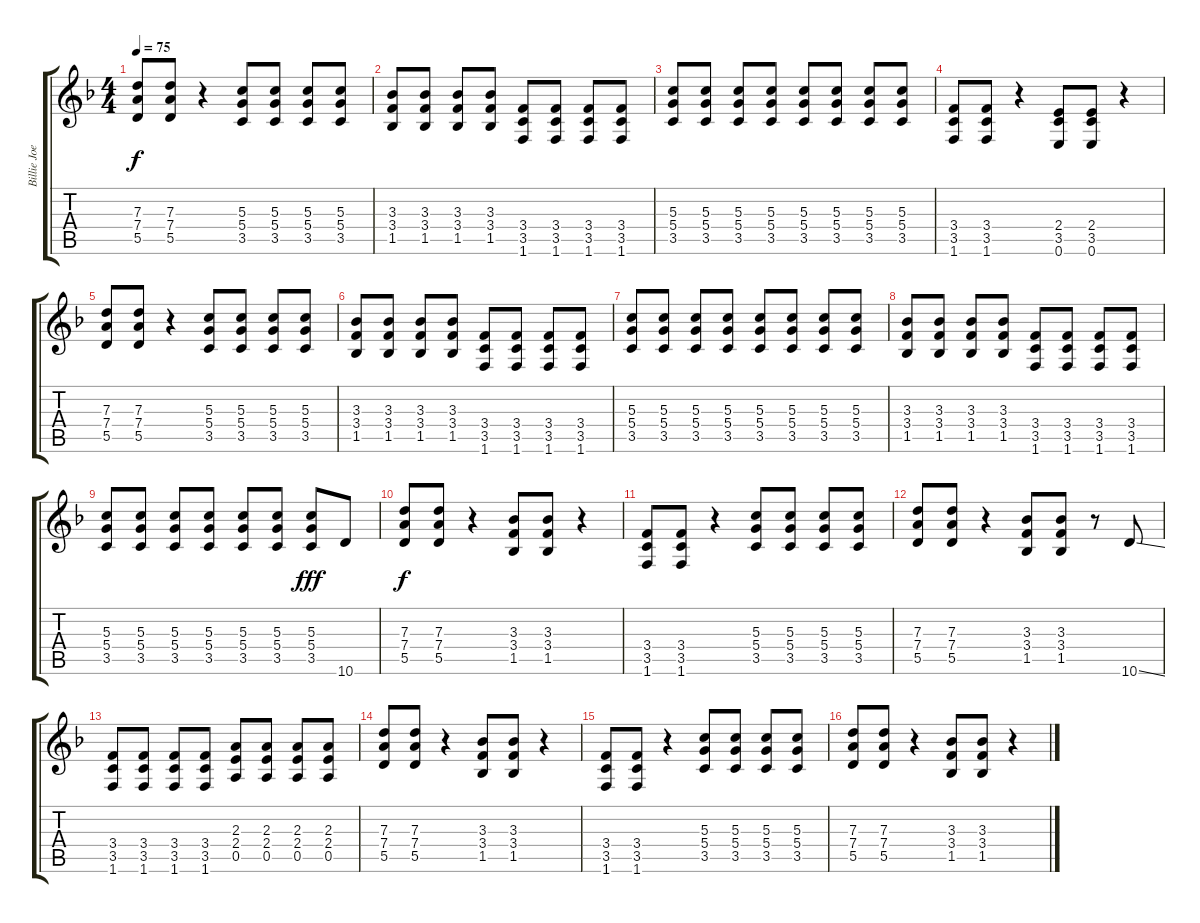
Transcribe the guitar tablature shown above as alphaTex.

\track ("Billie Joe" "Billie Joe") {instrument acousticguitarsteel}
\staff {score tabs}
\tuning (E4 B3 G3 D3 A2 E2) {hide}
\ts (4 4)
\tempo 75
\clef g2
\ks f
(7.3 7.4 5.5).8{dy f} (7.3 7.4 5.5).8 r.4 (5.3 5.4 3.5).8 (5.3 5.4 3.5).8 (5.3 5.4 3.5).8 (5.3 5.4 3.5).8 |
(3.3 3.4 1.5).8 (3.3 3.4 1.5).8 (3.3 3.4 1.5).8 (3.3 3.4 1.5).8 (3.4 3.5 1.6).8 (3.4 3.5 1.6).8 (3.4 3.5 1.6).8 (3.4 3.5 1.6).8 |
(5.3 5.4 3.5).8 (5.3 5.4 3.5).8 (5.3 5.4 3.5).8 (5.3 5.4 3.5).8 (5.3 5.4 3.5).8 (5.3 5.4 3.5).8 (5.3 5.4 3.5).8 (5.3 5.4 3.5).8 |
(3.4 3.5 1.6).8 (3.4 3.5 1.6).8 r.4 (2.4 3.5 0.6).8 (2.4 3.5 0.6).8 r.4 |
(7.3 7.4 5.5).8 (7.3 7.4 5.5).8 r.4 (5.3 5.4 3.5).8 (5.3 5.4 3.5).8 (5.3 5.4 3.5).8 (5.3 5.4 3.5).8 |
(3.3 3.4 1.5).8 (3.3 3.4 1.5).8 (3.3 3.4 1.5).8 (3.3 3.4 1.5).8 (3.4 3.5 1.6).8 (3.4 3.5 1.6).8 (3.4 3.5 1.6).8 (3.4 3.5 1.6).8 |
(5.3 5.4 3.5).8 (5.3 5.4 3.5).8 (5.3 5.4 3.5).8 (5.3 5.4 3.5).8 (5.3 5.4 3.5).8 (5.3 5.4 3.5).8 (5.3 5.4 3.5).8 (5.3 5.4 3.5).8 |
(3.3 3.4 1.5).8 (3.3 3.4 1.5).8 (3.3 3.4 1.5).8 (3.3 3.4 1.5).8 (3.4 3.5 1.6).8 (3.4 3.5 1.6).8 (3.4 3.5 1.6).8 (3.4 3.5 1.6).8 |
(5.3 5.4 3.5).8 (5.3 5.4 3.5).8 (5.3 5.4 3.5).8 (5.3 5.4 3.5).8 (5.3 5.4 3.5).8 (5.3 5.4 3.5).8 (5.3 5.4 3.5).8{dy fff} 10.6.8 |
(7.3 7.4 5.5).8{dy f} (7.3 7.4 5.5).8 r.4 (3.3 3.4 1.5).8 (3.3 3.4 1.5).8 r.4 |
(3.4 3.5 1.6).8 (3.4 3.5 1.6).8 r.4 (5.3 5.4 3.5).8 (5.3 5.4 3.5).8 (5.3 5.4 3.5).8 (5.3 5.4 3.5).8 |
(7.3 7.4 5.5).8 (7.3 7.4 5.5).8 r.4 (3.3 3.4 1.5).8 (3.3 3.4 1.5).8 r.8 10.6{ss}.8 |
(3.4 3.5 1.6).8 (3.4 3.5 1.6).8 (3.4 3.5 1.6).8 (3.4 3.5 1.6).8 (2.3 2.4 0.5).8 (2.3 2.4 0.5).8 (2.3 2.4 0.5).8 (2.3 2.4 0.5).8 |
(7.3 7.4 5.5).8 (7.3 7.4 5.5).8 r.4 (3.3 3.4 1.5).8 (3.3 3.4 1.5).8 r.4 |
(3.4 3.5 1.6).8 (3.4 3.5 1.6).8 r.4 (5.3 5.4 3.5).8 (5.3 5.4 3.5).8 (5.3 5.4 3.5).8 (5.3 5.4 3.5).8 |
(7.3 7.4 5.5).8 (7.3 7.4 5.5).8 r.4 (3.3 3.4 1.5).8 (3.3 3.4 1.5).8 r.4
